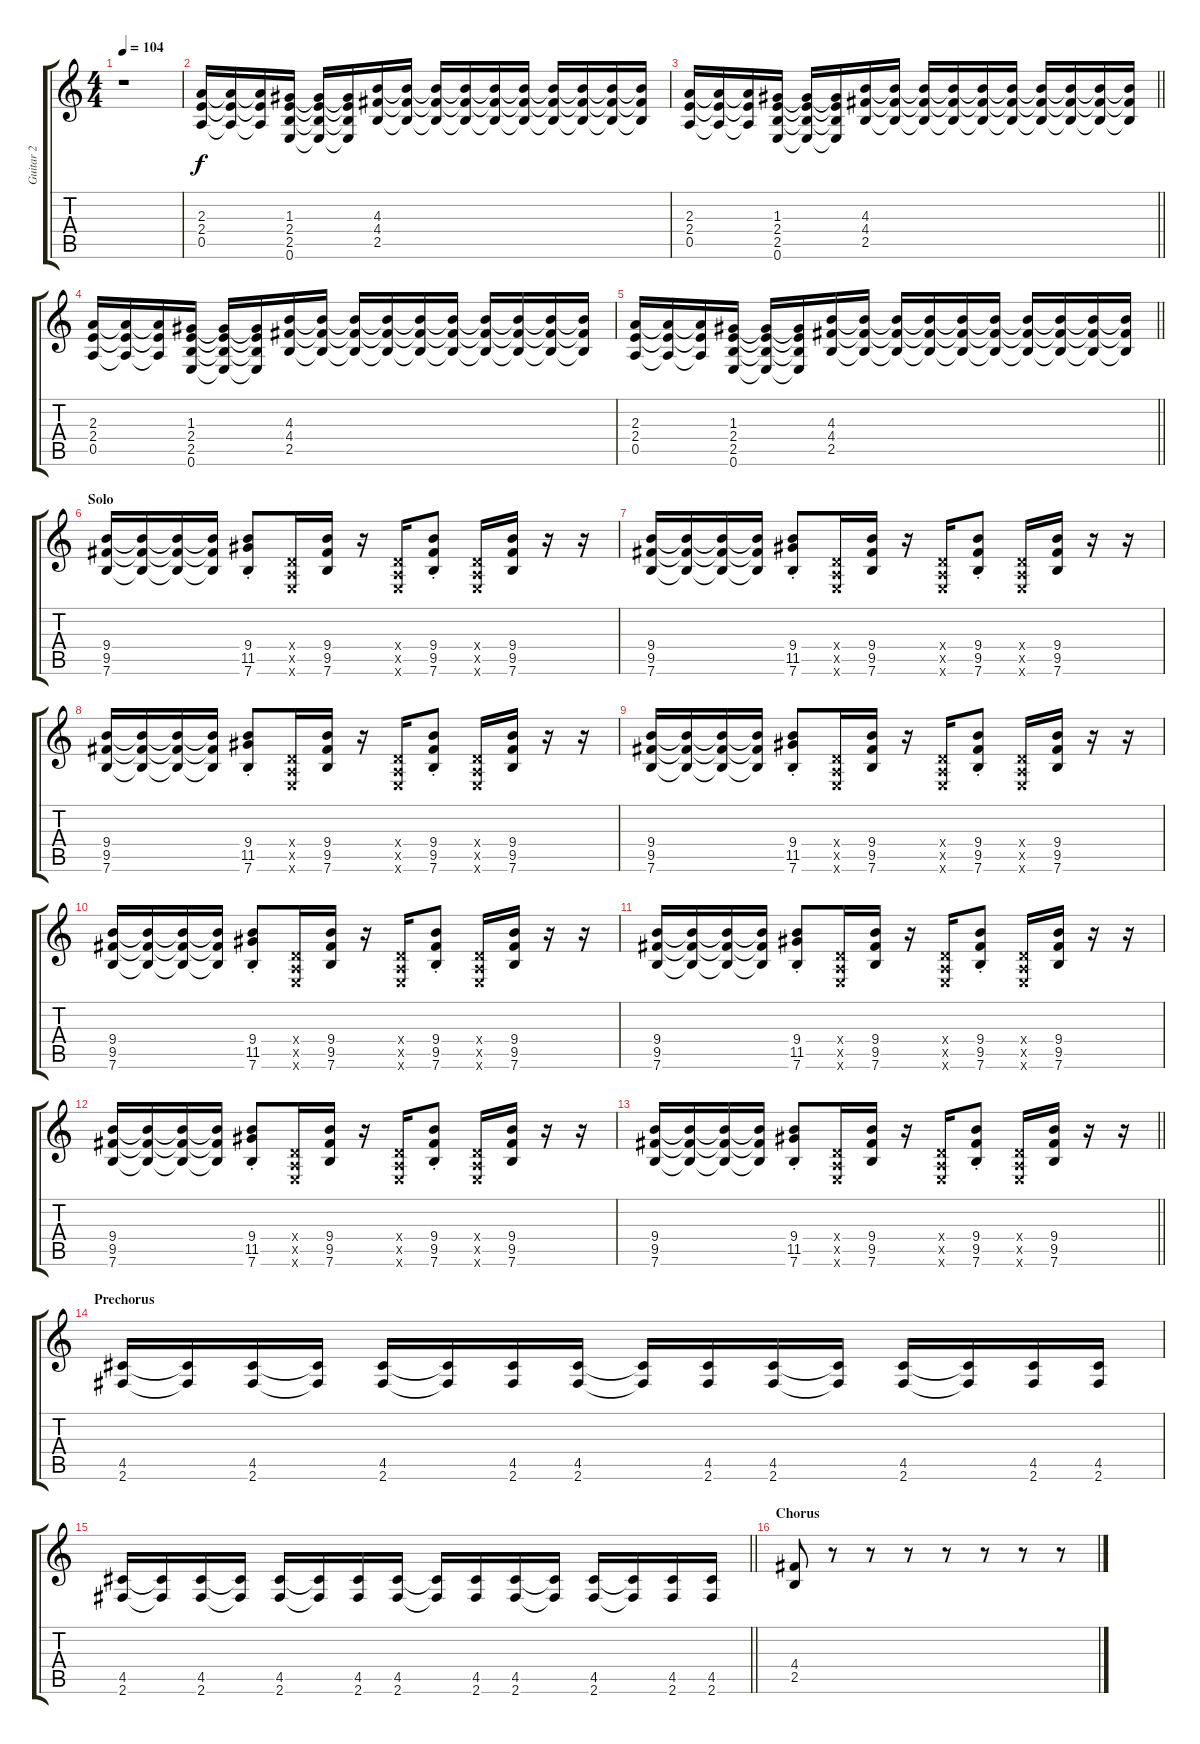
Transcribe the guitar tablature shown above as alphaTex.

\track ("Guitar 2" "Guitar 2") {instrument overdrivenguitar}
\staff {score tabs}
\tuning (E4 B3 G3 D3 A2 E2) {hide}
\ts (4 4)
\tempo 104
\clef g2
\ks c
r.1{dy f} |
(2.3 2.4 0.5).16 (2.3{t} 2.4{t} 0.5{t}).16 (2.3{t} 2.4{t} 0.5{t}).16 (1.3 2.4 2.5 0.6).16 (1.3{t} 2.4{t} 2.5{t} 0.6{t}).16 (1.3{t} 2.4{t} 2.5{t} 0.6{t}).16 (4.3 4.4 2.5).16 (4.3{t} 4.4{t} 2.5{t}).16 (4.3{t} 4.4{t} 2.5{t}).16 (4.3{t} 4.4{t} 2.5{t}).16 (4.3{t} 4.4{t} 2.5{t}).16 (4.3{t} 4.4{t} 2.5{t}).16 (4.3{t} 4.4{t} 2.5{t}).16 (4.3{t} 4.4{t} 2.5{t}).16 (4.3{t} 4.4{t} 2.5{t}).16 (4.3{t} 4.4{t} 2.5{t}).16 |
\barLineRight lightlight
(2.3 2.4 0.5).16 (2.3{t} 2.4{t} 0.5{t}).16 (2.3{t} 2.4{t} 0.5{t}).16 (1.3 2.4 2.5 0.6).16 (1.3{t} 2.4{t} 2.5{t} 0.6{t}).16 (1.3{t} 2.4{t} 2.5{t} 0.6{t}).16 (4.3 4.4 2.5).16 (4.3{t} 4.4{t} 2.5{t}).16 (4.3{t} 4.4{t} 2.5{t}).16 (4.3{t} 4.4{t} 2.5{t}).16 (4.3{t} 4.4{t} 2.5{t}).16 (4.3{t} 4.4{t} 2.5{t}).16 (4.3{t} 4.4{t} 2.5{t}).16 (4.3{t} 4.4{t} 2.5{t}).16 (4.3{t} 4.4{t} 2.5{t}).16 (4.3{t} 4.4{t} 2.5{t}).16 |
(2.3 2.4 0.5).16 (2.3{t} 2.4{t} 0.5{t}).16 (2.3{t} 2.4{t} 0.5{t}).16 (1.3 2.4 2.5 0.6).16 (1.3{t} 2.4{t} 2.5{t} 0.6{t}).16 (1.3{t} 2.4{t} 2.5{t} 0.6{t}).16 (4.3 4.4 2.5).16 (4.3{t} 4.4{t} 2.5{t}).16 (4.3{t} 4.4{t} 2.5{t}).16 (4.3{t} 4.4{t} 2.5{t}).16 (4.3{t} 4.4{t} 2.5{t}).16 (4.3{t} 4.4{t} 2.5{t}).16 (4.3{t} 4.4{t} 2.5{t}).16 (4.3{t} 4.4{t} 2.5{t}).16 (4.3{t} 4.4{t} 2.5{t}).16 (4.3{t} 4.4{t} 2.5{t}).16 |
\barLineRight lightlight
(2.3 2.4 0.5).16 (2.3{t} 2.4{t} 0.5{t}).16 (2.3{t} 2.4{t} 0.5{t}).16 (1.3 2.4 2.5 0.6).16 (1.3{t} 2.4{t} 2.5{t} 0.6{t}).16 (1.3{t} 2.4{t} 2.5{t} 0.6{t}).16 (4.3 4.4 2.5).16 (4.3{t} 4.4{t} 2.5{t}).16 (4.3{t} 4.4{t} 2.5{t}).16 (4.3{t} 4.4{t} 2.5{t}).16 (4.3{t} 4.4{t} 2.5{t}).16 (4.3{t} 4.4{t} 2.5{t}).16 (4.3{t} 4.4{t} 2.5{t}).16 (4.3{t} 4.4{t} 2.5{t}).16 (4.3{t} 4.4{t} 2.5{t}).16 (4.3{t} 4.4{t} 2.5{t}).16 |
\section ("" "Solo")
(9.4 9.5 7.6).16 (9.4{t} 9.5{t} 7.6{t}).16 (9.4{t} 9.5{t} 7.6{t}).16 (9.4{t} 9.5{t} 7.6{t}).16 (9.4{st} 11.5{st} 7.6{st}).8 (0.4{x} 0.5{x} 0.6{x}).16 (9.4 9.5 7.6).16 r.16 (0.4{x} 0.5{x} 0.6{x}).16 (9.4{st} 9.5{st} 7.6{st}).8 (0.4{x} 0.5{x} 0.6{x}).16 (9.4 9.5 7.6).16 r.16 r.16 |
(9.4 9.5 7.6).16 (9.4{t} 9.5{t} 7.6{t}).16 (9.4{t} 9.5{t} 7.6{t}).16 (9.4{t} 9.5{t} 7.6{t}).16 (9.4{st} 11.5{st} 7.6{st}).8 (0.4{x} 0.5{x} 0.6{x}).16 (9.4 9.5 7.6).16 r.16 (0.4{x} 0.5{x} 0.6{x}).16 (9.4{st} 9.5{st} 7.6{st}).8 (0.4{x} 0.5{x} 0.6{x}).16 (9.4 9.5 7.6).16 r.16 r.16 |
(9.4 9.5 7.6).16 (9.4{t} 9.5{t} 7.6{t}).16 (9.4{t} 9.5{t} 7.6{t}).16 (9.4{t} 9.5{t} 7.6{t}).16 (9.4{st} 11.5{st} 7.6{st}).8 (0.4{x} 0.5{x} 0.6{x}).16 (9.4 9.5 7.6).16 r.16 (0.4{x} 0.5{x} 0.6{x}).16 (9.4{st} 9.5{st} 7.6{st}).8 (0.4{x} 0.5{x} 0.6{x}).16 (9.4 9.5 7.6).16 r.16 r.16 |
(9.4 9.5 7.6).16 (9.4{t} 9.5{t} 7.6{t}).16 (9.4{t} 9.5{t} 7.6{t}).16 (9.4{t} 9.5{t} 7.6{t}).16 (9.4{st} 11.5{st} 7.6{st}).8 (0.4{x} 0.5{x} 0.6{x}).16 (9.4 9.5 7.6).16 r.16 (0.4{x} 0.5{x} 0.6{x}).16 (9.4{st} 9.5{st} 7.6{st}).8 (0.4{x} 0.5{x} 0.6{x}).16 (9.4 9.5 7.6).16 r.16 r.16 |
(9.4 9.5 7.6).16 (9.4{t} 9.5{t} 7.6{t}).16 (9.4{t} 9.5{t} 7.6{t}).16 (9.4{t} 9.5{t} 7.6{t}).16 (9.4{st} 11.5{st} 7.6{st}).8 (0.4{x} 0.5{x} 0.6{x}).16 (9.4 9.5 7.6).16 r.16 (0.4{x} 0.5{x} 0.6{x}).16 (9.4{st} 9.5{st} 7.6{st}).8 (0.4{x} 0.5{x} 0.6{x}).16 (9.4 9.5 7.6).16 r.16 r.16 |
(9.4 9.5 7.6).16 (9.4{t} 9.5{t} 7.6{t}).16 (9.4{t} 9.5{t} 7.6{t}).16 (9.4{t} 9.5{t} 7.6{t}).16 (9.4{st} 11.5{st} 7.6{st}).8 (0.4{x} 0.5{x} 0.6{x}).16 (9.4 9.5 7.6).16 r.16 (0.4{x} 0.5{x} 0.6{x}).16 (9.4{st} 9.5{st} 7.6{st}).8 (0.4{x} 0.5{x} 0.6{x}).16 (9.4 9.5 7.6).16 r.16 r.16 |
(9.4 9.5 7.6).16 (9.4{t} 9.5{t} 7.6{t}).16 (9.4{t} 9.5{t} 7.6{t}).16 (9.4{t} 9.5{t} 7.6{t}).16 (9.4{st} 11.5{st} 7.6{st}).8 (0.4{x} 0.5{x} 0.6{x}).16 (9.4 9.5 7.6).16 r.16 (0.4{x} 0.5{x} 0.6{x}).16 (9.4{st} 9.5{st} 7.6{st}).8 (0.4{x} 0.5{x} 0.6{x}).16 (9.4 9.5 7.6).16 r.16 r.16 |
\barLineRight lightlight
(9.4 9.5 7.6).16 (9.4{t} 9.5{t} 7.6{t}).16 (9.4{t} 9.5{t} 7.6{t}).16 (9.4{t} 9.5{t} 7.6{t}).16 (9.4{st} 11.5{st} 7.6{st}).8 (0.4{x} 0.5{x} 0.6{x}).16 (9.4 9.5 7.6).16 r.16 (0.4{x} 0.5{x} 0.6{x}).16 (9.4{st} 9.5{st} 7.6{st}).8 (0.4{x} 0.5{x} 0.6{x}).16 (9.4 9.5 7.6).16 r.16 r.16 |
\section ("" "Prechorus")
(4.5 2.6).16 (4.5{t} 2.6{t}).16 (4.5 2.6).16 (4.5{t} 2.6{t}).16 (4.5 2.6).16 (4.5{t} 2.6{t}).16 (4.5 2.6).16 (4.5 2.6).16 (4.5{t} 2.6{t}).16 (4.5 2.6).16 (4.5 2.6).16 (4.5{t} 2.6{t}).16 (4.5 2.6).16 (4.5{t} 2.6{t}).16 (4.5 2.6).16 (4.5 2.6).16 |
\barLineRight lightlight
(4.5 2.6).16 (4.5{t} 2.6{t}).16 (4.5 2.6).16 (4.5{t} 2.6{t}).16 (4.5 2.6).16 (4.5{t} 2.6{t}).16 (4.5 2.6).16 (4.5 2.6).16 (4.5{t} 2.6{t}).16 (4.5 2.6).16 (4.5 2.6).16 (4.5{t} 2.6{t}).16 (4.5 2.6).16 (4.5{t} 2.6{t}).16 (4.5 2.6).16 (4.5 2.6).16 |
\section ("" "Chorus")
(4.4 2.5).8 r.8 r.8 r.8 r.8 r.8 r.8 r.8
